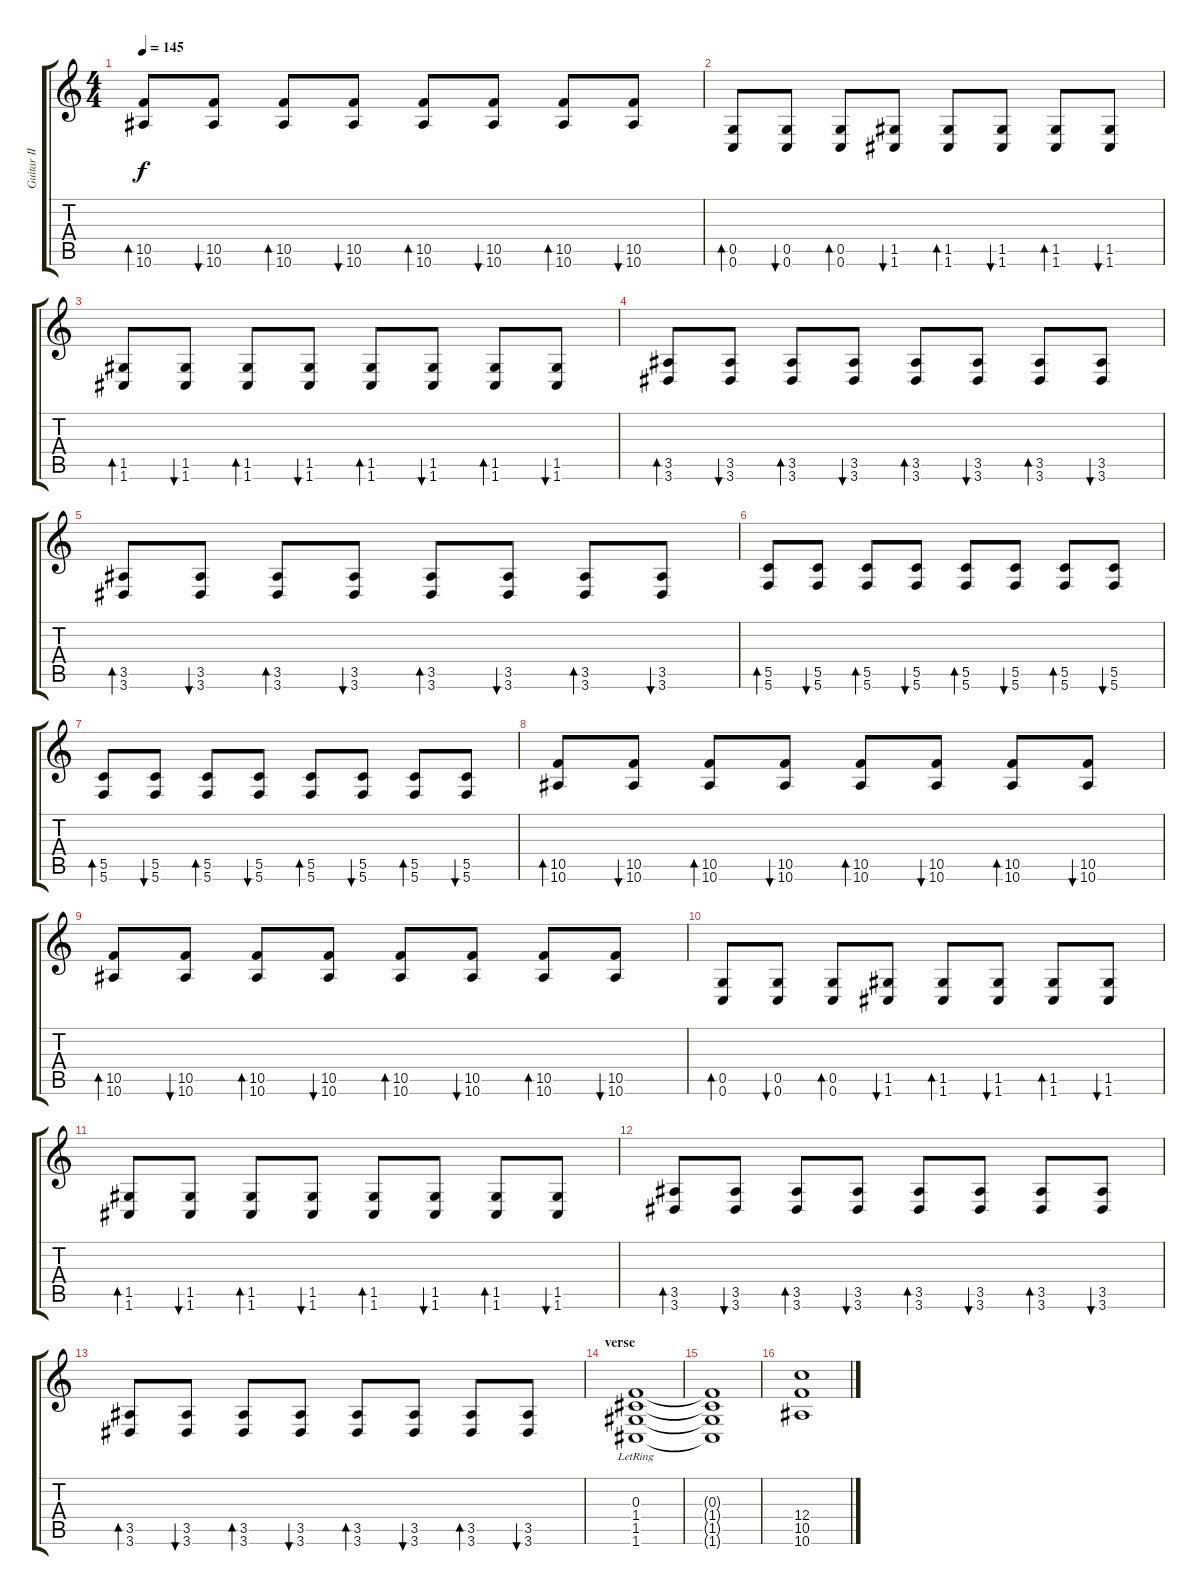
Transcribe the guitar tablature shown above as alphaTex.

\track ("Guitar II" "Guitar II") {instrument overdrivenguitar}
\staff {score tabs}
\tuning (D4 A3 F3 C3 G2 C2) {hide}
\ts (4 4)
\tempo 145
\clef g2
\ks c
(10.5 10.6).8{bd 60 dy f} (10.5 10.6).8{bu 60} (10.5 10.6).8{bd 60} (10.5 10.6).8{bu 60} (10.5 10.6).8{bd 60} (10.5 10.6).8{bu 60} (10.5 10.6).8{bd 60} (10.5 10.6).8{bu 60} |
(0.5 0.6).8{bd 60} (0.5 0.6).8{bu 60} (0.5 0.6).8{bd 60} (1.5 1.6).8{bu 60} (1.5 1.6).8{bd 60} (1.5 1.6).8{bu 60} (1.5 1.6).8{bd 60} (1.5 1.6).8{bu 60} |
(1.5 1.6).8{bd 60} (1.5 1.6).8{bu 60} (1.5 1.6).8{bd 60} (1.5 1.6).8{bu 60} (1.5 1.6).8{bd 60} (1.5 1.6).8{bu 60} (1.5 1.6).8{bd 60} (1.5 1.6).8{bu 60} |
(3.5 3.6).8{bd 60} (3.5 3.6).8{bu 60} (3.5 3.6).8{bd 60} (3.5 3.6).8{bu 60} (3.5 3.6).8{bd 60} (3.5 3.6).8{bu 60} (3.5 3.6).8{bd 60} (3.5 3.6).8{bu 60} |
(3.5 3.6).8{bd 60} (3.5 3.6).8{bu 60} (3.5 3.6).8{bd 60} (3.5 3.6).8{bu 60} (3.5 3.6).8{bd 60} (3.5 3.6).8{bu 60} (3.5 3.6).8{bd 60} (3.5 3.6).8{bu 60} |
(5.5 5.6).8{bd 60} (5.5 5.6).8{bu 60} (5.5 5.6).8{bd 60} (5.5 5.6).8{bu 60} (5.5 5.6).8{bd 60} (5.5 5.6).8{bu 60} (5.5 5.6).8{bd 60} (5.5 5.6).8{bu 60} |
(5.5 5.6).8{bd 60} (5.5 5.6).8{bu 60} (5.5 5.6).8{bd 60} (5.5 5.6).8{bu 60} (5.5 5.6).8{bd 60} (5.5 5.6).8{bu 60} (5.5 5.6).8{bd 60} (5.5 5.6).8{bu 60} |
(10.5 10.6).8{bd 60} (10.5 10.6).8{bu 60} (10.5 10.6).8{bd 60} (10.5 10.6).8{bu 60} (10.5 10.6).8{bd 60} (10.5 10.6).8{bu 60} (10.5 10.6).8{bd 60} (10.5 10.6).8{bu 60} |
(10.5 10.6).8{bd 60} (10.5 10.6).8{bu 60} (10.5 10.6).8{bd 60} (10.5 10.6).8{bu 60} (10.5 10.6).8{bd 60} (10.5 10.6).8{bu 60} (10.5 10.6).8{bd 60} (10.5 10.6).8{bu 60} |
(0.5 0.6).8{bd 60} (0.5 0.6).8{bu 60} (0.5 0.6).8{bd 60} (1.5 1.6).8{bu 60} (1.5 1.6).8{bd 60} (1.5 1.6).8{bu 60} (1.5 1.6).8{bd 60} (1.5 1.6).8{bu 60} |
(1.5 1.6).8{bd 60} (1.5 1.6).8{bu 60} (1.5 1.6).8{bd 60} (1.5 1.6).8{bu 60} (1.5 1.6).8{bd 60} (1.5 1.6).8{bu 60} (1.5 1.6).8{bd 60} (1.5 1.6).8{bu 60} |
(3.5 3.6).8{bd 60} (3.5 3.6).8{bu 60} (3.5 3.6).8{bd 60} (3.5 3.6).8{bu 60} (3.5 3.6).8{bd 60} (3.5 3.6).8{bu 60} (3.5 3.6).8{bd 60} (3.5 3.6).8{bu 60} |
(3.5 3.6).8{bd 60} (3.5 3.6).8{bu 60} (3.5 3.6).8{bd 60} (3.5 3.6).8{bu 60} (3.5 3.6).8{bd 60} (3.5 3.6).8{bu 60} (3.5 3.6).8{bd 60} (3.5 3.6).8{bu 60} |
\section ("" "verse")
(0.3{lr} 1.4 1.5 1.6).1 |
(0.3{t} 1.4{t} 1.5{t} 1.6{t}).1 |
(12.4 10.5 10.6).1
